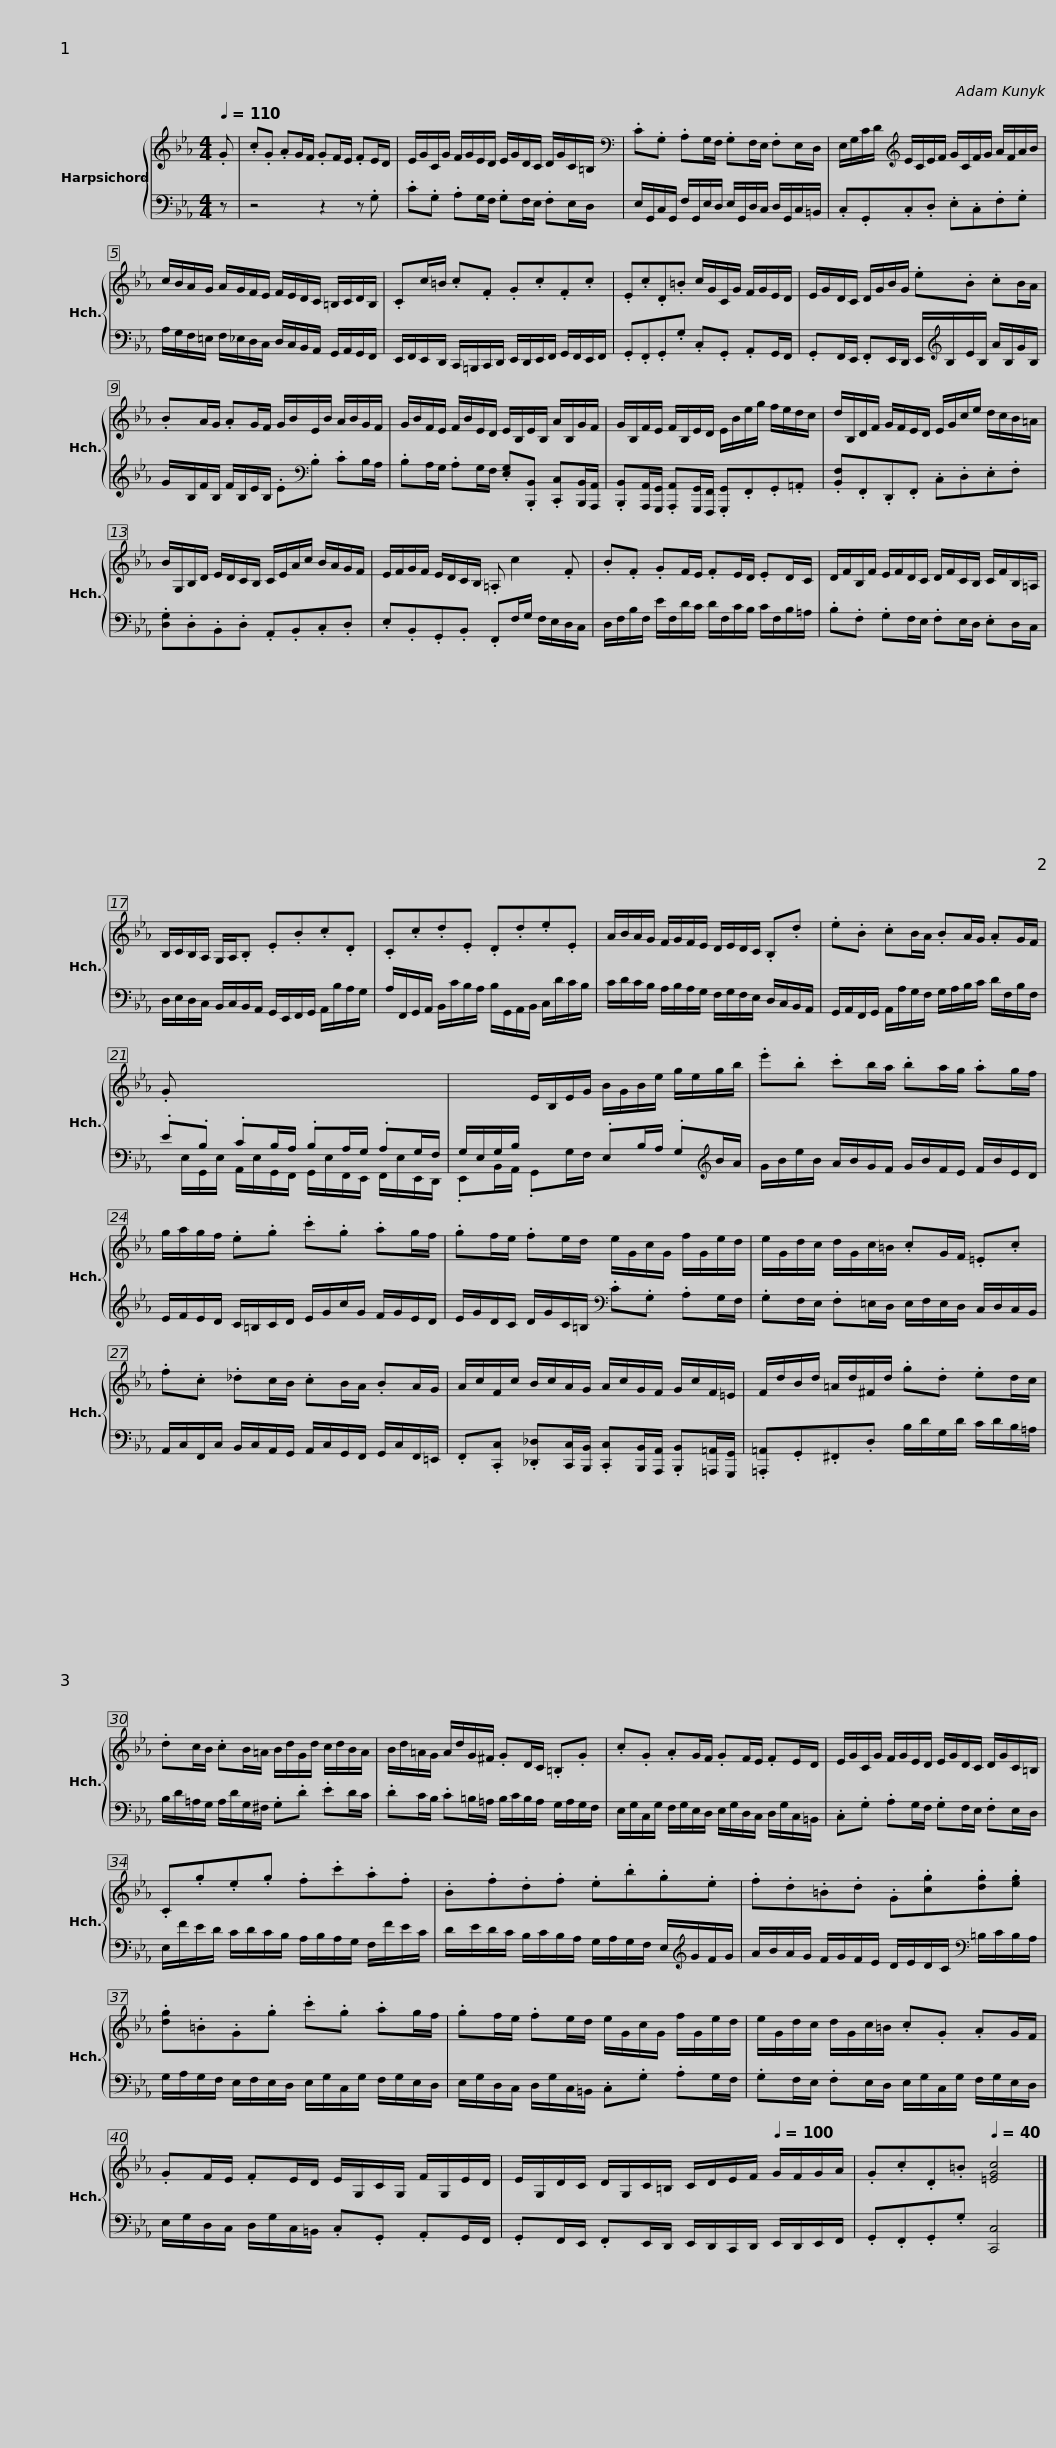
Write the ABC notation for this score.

X:1
%%score { 1 | ( 2 3 ) }
L:1/8
Q:1/4=110
M:4/4
I:linebreak $
K:Eb
V:1 treble
V:2 bass
V:3 bass
V:1
 .G | .c.G .AG/F/ .GF/E/ .FE/D/ | E/G/C/G/ F/G/E/D/ E/G/D/C/ D/G/C/=B,/ |[K:bass] .C.G, .A,G,/F,/ .G,F,/E,/ .F,E,/D,/ |$ E,/G,/C/D/[K:treble] E/C/E/F/ G/C/F/G/ A/F/A/B/ | %5
 c/B/A/G/ A/G/F/E/ F/E/D/C/ =B,/C/D/B,/ | .Cc/=B/ .c.F .G.c.F.c |$ .E.c.D.=B c/G/C/G/ F/G/E/D/ | E/G/D/C/ D/G/B/G/ .e.B .cB/A/ | .BA/G/ .AG/F/ G/B/E/B/ A/B/G/F/ | %10
 G/B/F/E/ F/B/E/D/ E/B,/E/B,/ A/B,/G/F/ |$ G/B,/F/E/ F/B,/E/D/ E/B/e/g/ f/e/d/c/ | d/B,/D/F/ G/F/E/D/ E/G/c/e/ d/c/B/=A/ | B/G,/B,/D/ E/D/C/B,/ C/E/A/c/ B/A/G/F/ |$ E/F/G/F/ E/D/C/B,/ .=A, c2 .F | %15
 .B.F .GF/E/ .FE/D/ .ED/C/ | D/F/B,/F/ E/F/D/C/ D/F/C/B,/ C/F/B,/=A,/ |$ B,/C/B,/A,/ G,/A,/.B, .E.B.c.D | .C.c.d.E .D.d.e.E | A/B/A/G/ F/G/F/E/ D/E/D/C/ .B,.d |$ %20
 .e.B .cB/A/ .BA/G/ .AG/F/ | .G x x2 x4 | x2 E/B,/E/G/ B/G/B/e/ g/e/g/b/ |$ .e'.b .c'b/a/ .ba/g/ .ag/f/ | g/a/g/f/ .e.g .c'.g .ag/f/ | %25
 .gf/e/ .fe/d/ e/G/c/G/ f/G/e/d/ |$ e/G/d/c/ d/G/c/=B/ .cG/F/ .=E.c | .f.c ._dc/B/ .cB/A/ .BA/G/ | A/c/F/c/ B/c/A/G/ A/c/G/F/ G/c/F/=E/ |$ F/d/B/d/ =A/d/^F/d/ .g.d .ed/c/ | %30
 .dc/B/ .cB/=A/ B/d/G/d/ c/d/B/A/ | B/d/=A/G/ A/d/G/^F/ .GD/C/ .=B,.G |$ .c.G .AG/F/ .GF/E/ .FE/D/ | E/G/C/G/ F/G/E/D/ E/G/D/C/ D/G/C/=B,/ | .C.g.e.g .f.c'.a.f |$ %35
 .B.f.d.f .e.b.g.e | .f.d.=B.d .G.[cg].[dg].[eg] | .[dg].=B.G.g .c'.g .ag/f/ |$ .gf/e/ .fe/d/ e/G/c/G/ f/G/e/d/ | e/G/d/c/ d/G/c/=B/ .c.G .AG/F/ | %40
 .GF/E/ .FE/D/ E/G,/C/G,/ F/G,/E/D/ |$ E/G,/D/C/ D/G,/C/=B,/ C/D/E/F/[Q:1/4=100] G/F/G/A/ |[Q:1/4=90] .G[Q:1/4=80].c[Q:1/4=70].D[Q:1/4=50].=B[Q:1/4=40] [=EGc]4 |] %43
V:2
 z | z4 z2 z .G, | .C.G, .A,G,/F,/ .G,F,/E,/ .F,E,/D,/ | E,/G,,/C,/G,,/ F,/G,,/E,/D,/ E,/G,,/D,/C,/ D,/G,,/C,/=B,,/ |$ .C,.G,,.C,.D, .E,.C,.F,.G, | %5
 A,/G,/F,/=E,/ F,/_E,/D,/C,/ D,/C,/B,,/A,,/ G,,/A,,/G,,/F,,/ | E,,/F,,/E,,/D,,/ C,,/=B,,,/C,,/D,,/ E,,/D,,/E,,/F,,/ G,,/F,,/E,,/F,,/ |$ .G,,.F,,.G,,.G, .C,.G,, .A,,G,,/F,,/ | .G,,F,,/E,,/ .F,,E,,/D,,/ E,,/[K:treble]B,/E/B,/ A/B,/G/B,/ | G/B,/F/B,/ F/B,/E/B,/ .E[K:bass].B, .CB,/A,/ | %10
 .B,A,/G,/ .A,G,/F,/ .[E,G,].[B,,,B,,] .[C,,C,][B,,,B,,]/[A,,,A,,]/ |$ .[B,,,B,,][A,,,A,,]/[G,,,G,,]/ .[A,,,A,,][G,,,G,,]/[F,,,F,,]/ .[G,,,G,,].F,,.G,,.=A,, | .[B,,F,].F,,.D,,.F,, .C,.D,.E,.F, | .[D,G,].D,.B,,.D, .A,,.B,,.C,.D, |$ .E,.B,,.G,,.B,, .F,,F,/G,/ F,/E,/D,/C,/ | %15
 D,/F,/B,/F,/ E/F,/D/C/ D/F,/C/B,/ C/F,/B,/=A,/ | .B,.F, .G,F,/E,/ .F,E,/D,/ .E,D,/C,/ |$ D,/E,/D,/C,/ B,,/C,/B,,/A,,/ G,,/E,,/F,,/G,,/ A,,/B,/A,/G,/ | A,/F,,/G,,/A,,/ B,,/C/B,/A,/ B,/G,,/A,,/B,,/ C,/D/C/B,/ | C/D/C/B,/ A,/B,/A,/G,/ F,/G,/F,/E,/ D,/C,/B,,/A,,/ |$ %20
 G,,/A,,/F,,/G,,/ A,,/A,/G,/F,/ G,/A,/B,/C/ D/F,/B,/F,/ | .E.B, .CB,/A,/ .B,A,/G,/ .A,G,/F,/ | G,/E,/G,/B,/ x2 .E,B,/A,/ .G,[K:treble]B/A/ |$ G/B/e/B/ A/B/G/F/ G/B/F/E/ F/B/E/D/ | E/F/E/D/ C/=B,/C/D/ E/G/c/G/ F/G/E/D/ | %25
 E/G/D/C/ D/G/C/=B,/[K:bass] .C.G, .A,G,/F,/ |$ .G,F,/E,/ .F,=E,/D,/ E,/F,/E,/D,/ C,/D,/C,/B,,/ | A,,/C,/F,,/C,/ B,,/C,/A,,/G,,/ A,,/C,/G,,/F,,/ G,,/C,/F,,/=E,,/ | .F,,.[C,,C,] .[_D,,_D,][C,,C,]/[B,,,B,,]/ .[C,,C,][B,,,B,,]/[A,,,A,,]/ .[B,,,B,,][=A,,,=A,,]/[G,,,G,,]/ |$ .[=A,,,=A,,].G,,.^F,,.D, B,/D/G,/D/ C/D/B,/=A,/ | %30
 B,/D/=A,/G,/ A,/D/G,/^F,/ .G,.D .ED/C/ | .DC/B,/ .C=B,/=A,/ B,/C/B,/A,/ G,/A,/G,/F,/ |$ E,/G,/C,/G,/ F,/G,/E,/D,/ E,/G,/D,/C,/ D,/G,/C,/=B,,/ | .C,.G, .A,G,/F,/ .G,F,/E,/ .F,E,/D,/ | E,/F/E/D/ C/D/C/B,/ A,/B,/A,/G,/ F,/F/E/C/ |$ %35
 D/E/D/C/ B,/C/B,/A,/ G,/A,/G,/F,/ E,/[K:treble]G/F/G/ | A/B/A/G/ F/G/F/E/ D/E/D/C/[K:bass] =B,/C/B,/A,/ | G,/A,/G,/F,/ E,/F,/E,/D,/ E,/G,/C,/G,/ F,/G,/E,/D,/ |$ E,/G,/D,/C,/ D,/G,/C,/=B,,/ .C,.G, .A,G,/F,/ | .G,F,/E,/ .F,E,/D,/ E,/G,/C,/G,/ F,/G,/E,/D,/ | %40
 E,/G,/D,/C,/ D,/G,/C,/=B,,/ .C,.G,, .A,,G,,/F,,/ |$ .G,,F,,/E,,/ .F,,E,,/D,,/ E,,/D,,/C,,/D,,/ E,,/D,,/E,,/F,,/ | .G,,.F,,.G,,.G, [C,,C,]4 |] %43
V:3
 x | x8 | x8 | x8 |$ x8 | %5
 x8 | x8 |$ x8 | x9/2[K:treble] x7/2 | x5[K:bass] x3 | %10
 x8 |$ x8 | x8 | x8 |$ x8 | %15
 x8 | x8 |$ x8 | x8 | x8 |$ %20
 x8 | x/ E,/G,,/E,/ A,,/E,/G,,/F,,/ G,,/E,/F,,/E,,/ F,,/E,/E,,/D,,/ | .E,,B,,/A,,/ .G,,G,/F,/ x3[K:treble] x |$ x8 | x8 | %25
 x4[K:bass] x4 |$ x8 | x8 | x8 |$ x8 | %30
 x8 | x8 |$ x8 | x8 | x8 |$ %35
 x13/2[K:treble] x3/2 | x6[K:bass] x2 | x8 |$ x8 | x8 | %40
 x8 |$ x8 | x8 |] %43
